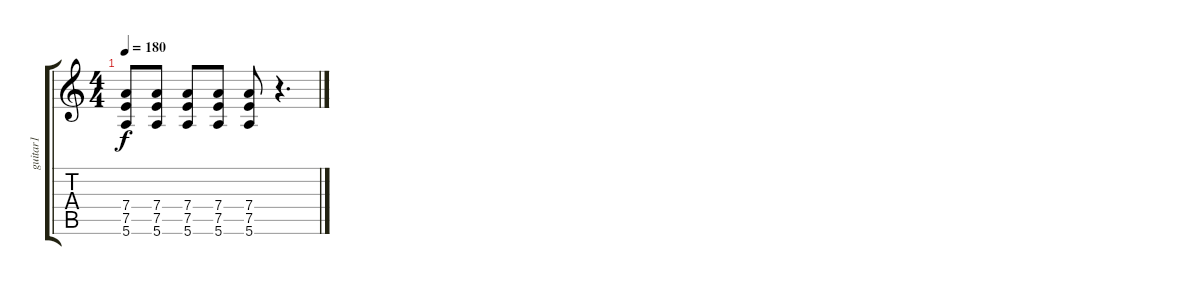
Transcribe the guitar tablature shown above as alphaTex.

\track ("guitar1" "guitar1") {instrument distortionguitar}
\staff {score tabs}
\tuning (E4 B3 G3 D3 A2 E2) {hide}
\ts (4 4)
\tempo 180
\clef g2
\ks c
(7.4 7.5 5.6).8{dy f} (7.4 7.5 5.6).8 (7.4 7.5 5.6).8 (7.4 7.5 5.6).8 (7.4 7.5 5.6).8 r.4{d}
